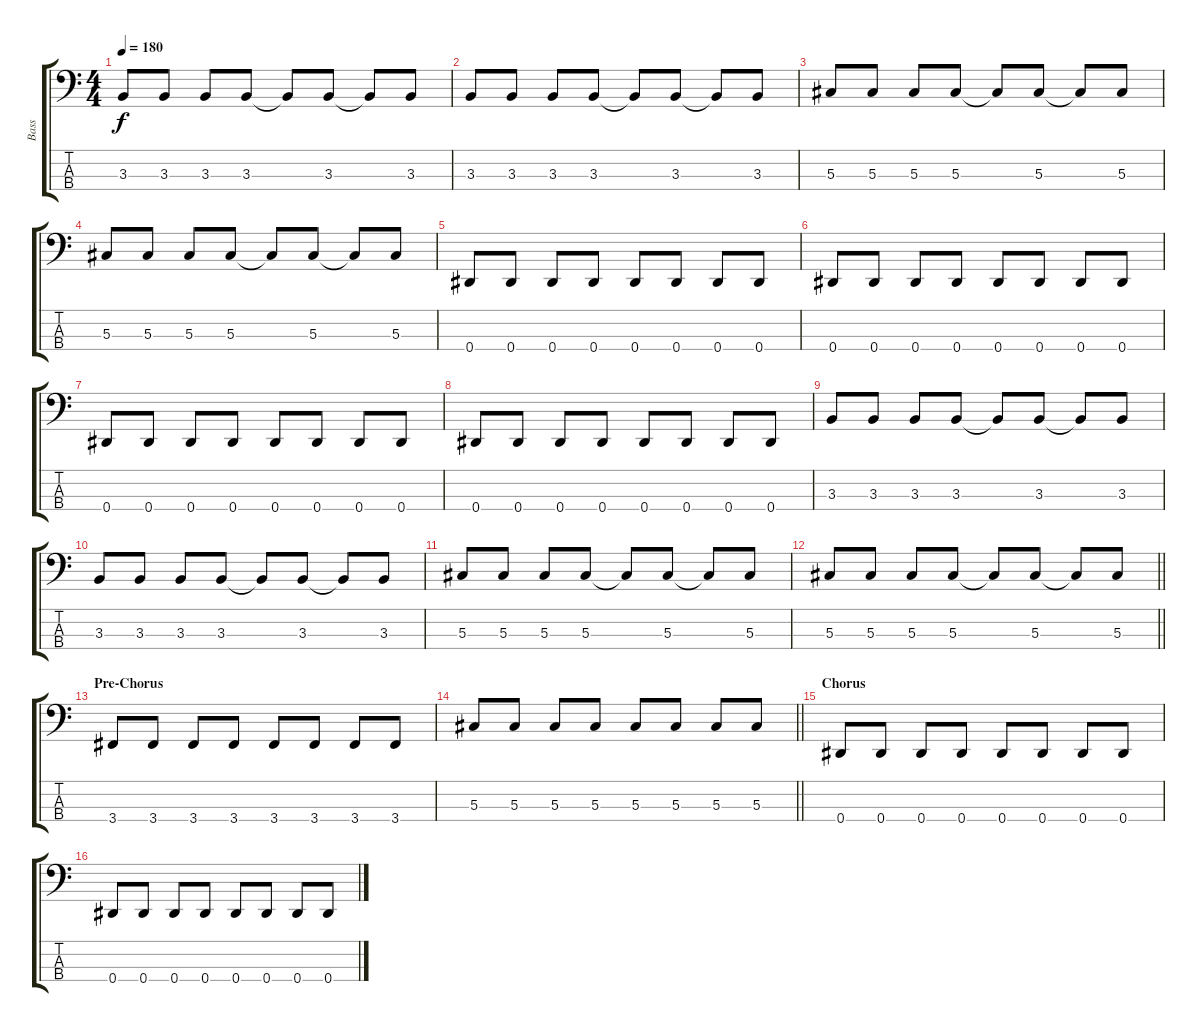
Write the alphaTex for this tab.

\track ("Bass" "Bass") {instrument electricbasspick}
\staff {score tabs}
\tuning (Gb2 Db2 Ab1 Eb1) {hide}
\ts (4 4)
\tempo 180
\clef f4
\ks c
3.3.8{dy f} 3.3.8 3.3.8 3.3.8 3.3{t}.8 3.3.8 3.3{t}.8 3.3.8 |
3.3.8 3.3.8 3.3.8 3.3.8 3.3{t}.8 3.3.8 3.3{t}.8 3.3.8 |
5.3.8 5.3.8 5.3.8 5.3.8 5.3{t}.8 5.3.8 5.3{t}.8 5.3.8 |
5.3.8 5.3.8 5.3.8 5.3.8 5.3{t}.8 5.3.8 5.3{t}.8 5.3.8 |
0.4.8 0.4.8 0.4.8 0.4.8 0.4.8 0.4.8 0.4.8 0.4.8 |
0.4.8 0.4.8 0.4.8 0.4.8 0.4.8 0.4.8 0.4.8 0.4.8 |
0.4.8 0.4.8 0.4.8 0.4.8 0.4.8 0.4.8 0.4.8 0.4.8 |
0.4.8 0.4.8 0.4.8 0.4.8 0.4.8 0.4.8 0.4.8 0.4.8 |
3.3.8 3.3.8 3.3.8 3.3.8 3.3{t}.8 3.3.8 3.3{t}.8 3.3.8 |
3.3.8 3.3.8 3.3.8 3.3.8 3.3{t}.8 3.3.8 3.3{t}.8 3.3.8 |
5.3.8 5.3.8 5.3.8 5.3.8 5.3{t}.8 5.3.8 5.3{t}.8 5.3.8 |
\barLineRight lightlight
5.3.8 5.3.8 5.3.8 5.3.8 5.3{t}.8 5.3.8 5.3{t}.8 5.3.8 |
\section ("" "Pre-Chorus")
3.4.8 3.4.8 3.4.8 3.4.8 3.4.8 3.4.8 3.4.8 3.4.8 |
\barLineRight lightlight
5.3.8 5.3.8 5.3.8 5.3.8 5.3.8 5.3.8 5.3.8 5.3.8 |
\section ("" "Chorus")
0.4.8 0.4.8 0.4.8 0.4.8 0.4.8 0.4.8 0.4.8 0.4.8 |
0.4.8 0.4.8 0.4.8 0.4.8 0.4.8 0.4.8 0.4.8 0.4.8
